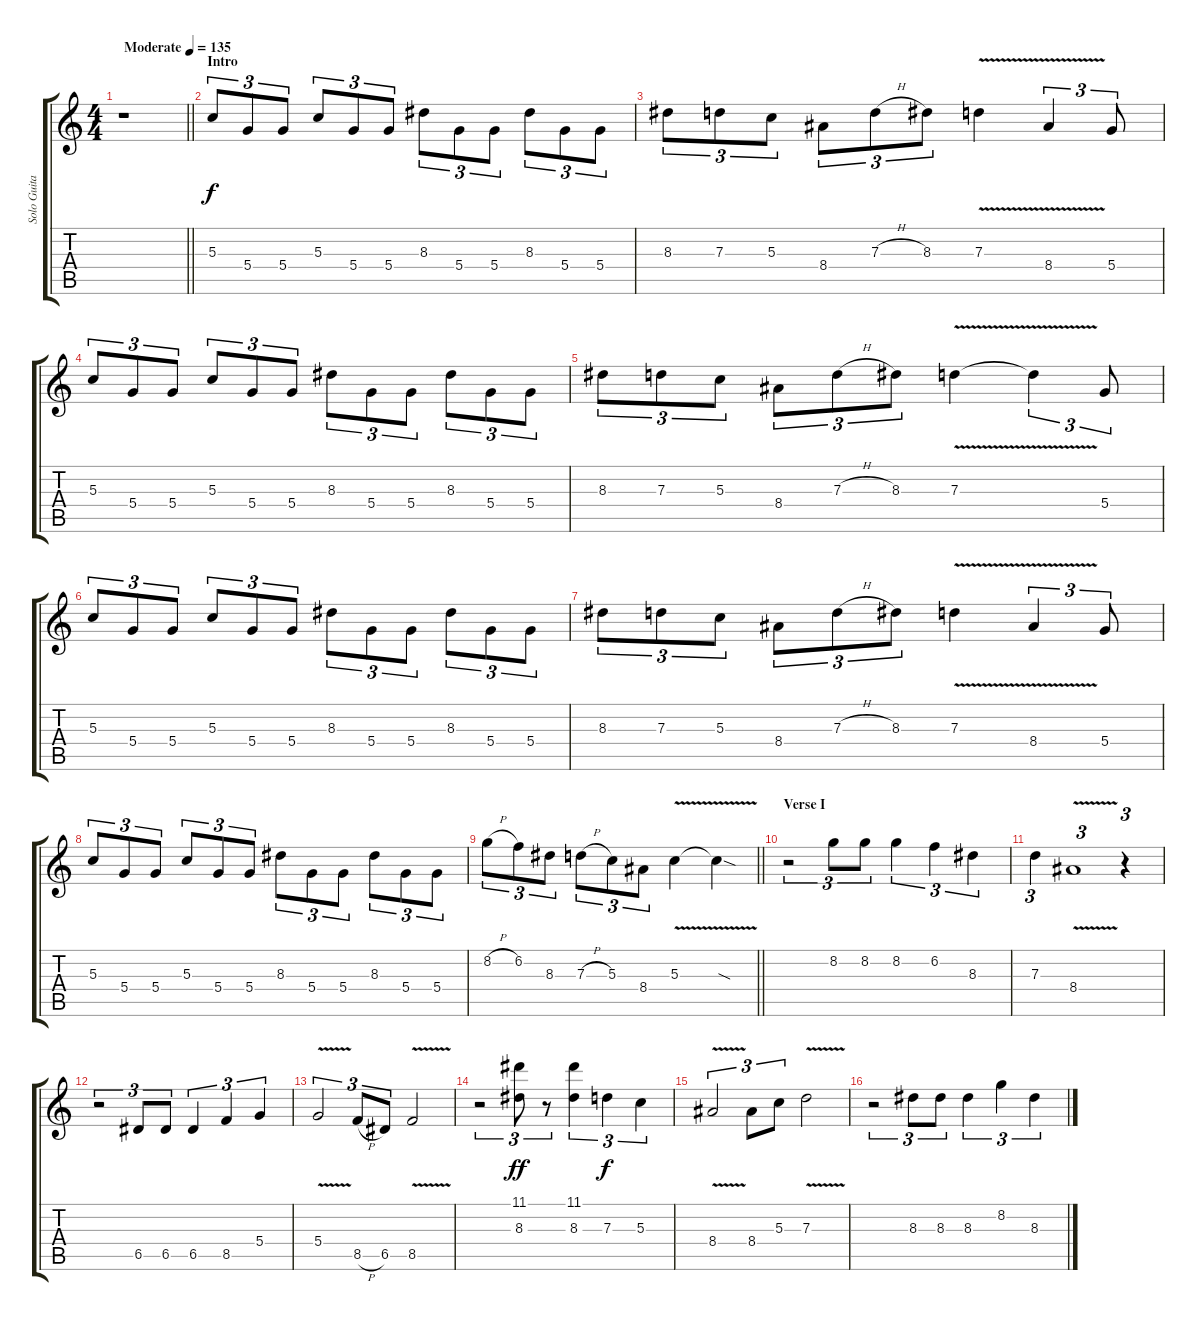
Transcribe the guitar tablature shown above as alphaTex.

\track ("Solo Guitar" "Solo Guita") {instrument overdrivenguitar}
\staff {score tabs}
\tuning (E4 B3 G3 D3 A2 E2) {hide}
\ts (4 4)
\tempo (135 "Moderate")
\clef g2
\barLineRight lightlight
\ks c
r.1{dy f instrument overdrivenguitar} |
\section ("" "Intro")
5.3.8{tu (3 2)} 5.4.8{tu (3 2)} 5.4.8{tu (3 2)} 5.3.8{tu (3 2)} 5.4.8{tu (3 2)} 5.4.8{tu (3 2)} 8.3.8{tu (3 2)} 5.4.8{tu (3 2)} 5.4.8{tu (3 2)} 8.3.8{tu (3 2)} 5.4.8{tu (3 2)} 5.4.8{tu (3 2)} |
8.3.8{tu (3 2)} 7.3.8{tu (3 2)} 5.3.8{tu (3 2)} 8.4.8{tu (3 2)} 7.3{h}.8{tu (3 2)} 8.3.8{tu (3 2)} 7.3{v}.4 8.4{v}.4{tu (3 2)} 5.4.8{tu (3 2)} |
5.3.8{tu (3 2)} 5.4.8{tu (3 2)} 5.4.8{tu (3 2)} 5.3.8{tu (3 2)} 5.4.8{tu (3 2)} 5.4.8{tu (3 2)} 8.3.8{tu (3 2)} 5.4.8{tu (3 2)} 5.4.8{tu (3 2)} 8.3.8{tu (3 2)} 5.4.8{tu (3 2)} 5.4.8{tu (3 2)} |
8.3.8{tu (3 2)} 7.3.8{tu (3 2)} 5.3.8{tu (3 2)} 8.4.8{tu (3 2)} 7.3{h}.8{tu (3 2)} 8.3.8{tu (3 2)} 7.3{v}.4 7.3{t}.4{tu (3 2)} 5.4.8{tu (3 2)} |
5.3.8{tu (3 2)} 5.4.8{tu (3 2)} 5.4.8{tu (3 2)} 5.3.8{tu (3 2)} 5.4.8{tu (3 2)} 5.4.8{tu (3 2)} 8.3.8{tu (3 2)} 5.4.8{tu (3 2)} 5.4.8{tu (3 2)} 8.3.8{tu (3 2)} 5.4.8{tu (3 2)} 5.4.8{tu (3 2)} |
8.3.8{tu (3 2)} 7.3.8{tu (3 2)} 5.3.8{tu (3 2)} 8.4.8{tu (3 2)} 7.3{h}.8{tu (3 2)} 8.3.8{tu (3 2)} 7.3{v}.4 8.4{v}.4{tu (3 2)} 5.4.8{tu (3 2)} |
5.3.8{tu (3 2)} 5.4.8{tu (3 2)} 5.4.8{tu (3 2)} 5.3.8{tu (3 2)} 5.4.8{tu (3 2)} 5.4.8{tu (3 2)} 8.3.8{tu (3 2)} 5.4.8{tu (3 2)} 5.4.8{tu (3 2)} 8.3.8{tu (3 2)} 5.4.8{tu (3 2)} 5.4.8{tu (3 2)} |
\barLineRight lightlight
8.2{h}.8{tu (3 2)} 6.2.8{tu (3 2)} 8.3.8{tu (3 2)} 7.3{h}.8{tu (3 2)} 5.3.8{tu (3 2)} 8.4.8{tu (3 2)} 5.3{v}.4 5.3{sod t}.4 |
\section ("" "Verse I")
r.2{tu (3 2)} 8.2.8{tu (3 2) volume 9} 8.2.8{tu (3 2)} 8.2.4{tu (3 2)} 6.2.4{tu (3 2)} 8.3.4{tu (3 2)} |
7.3.4{tu (3 2)} 8.4{v}.1{tu (3 2)} r.4{tu (3 2)} |
r.2{tu (3 2)} 6.5.8{tu (3 2)} 6.5.8{tu (3 2)} 6.5.4{tu (3 2)} 8.5.4{tu (3 2)} 5.4.4{tu (3 2)} |
5.4{v}.2{tu (3 2)} 8.5{h}.8{tu (3 2)} 6.5.8{tu (3 2)} 8.5{v}.2 |
r.2{tu (3 2)} (11.1 8.3).8{tu (3 2) dy ff} r.8{tu (3 2)} (11.1 8.3).4{tu (3 2)} 7.3.4{tu (3 2) dy f} 5.3.4{tu (3 2)} |
8.4{v}.2{tu (3 2)} 8.4.8{tu (3 2)} 5.3.8{tu (3 2)} 7.3{v}.2 |
r.2{tu (3 2)} 8.3.8{tu (3 2)} 8.3.8{tu (3 2)} 8.3.4{tu (3 2)} 8.2.4{tu (3 2)} 8.3.4{tu (3 2)}
